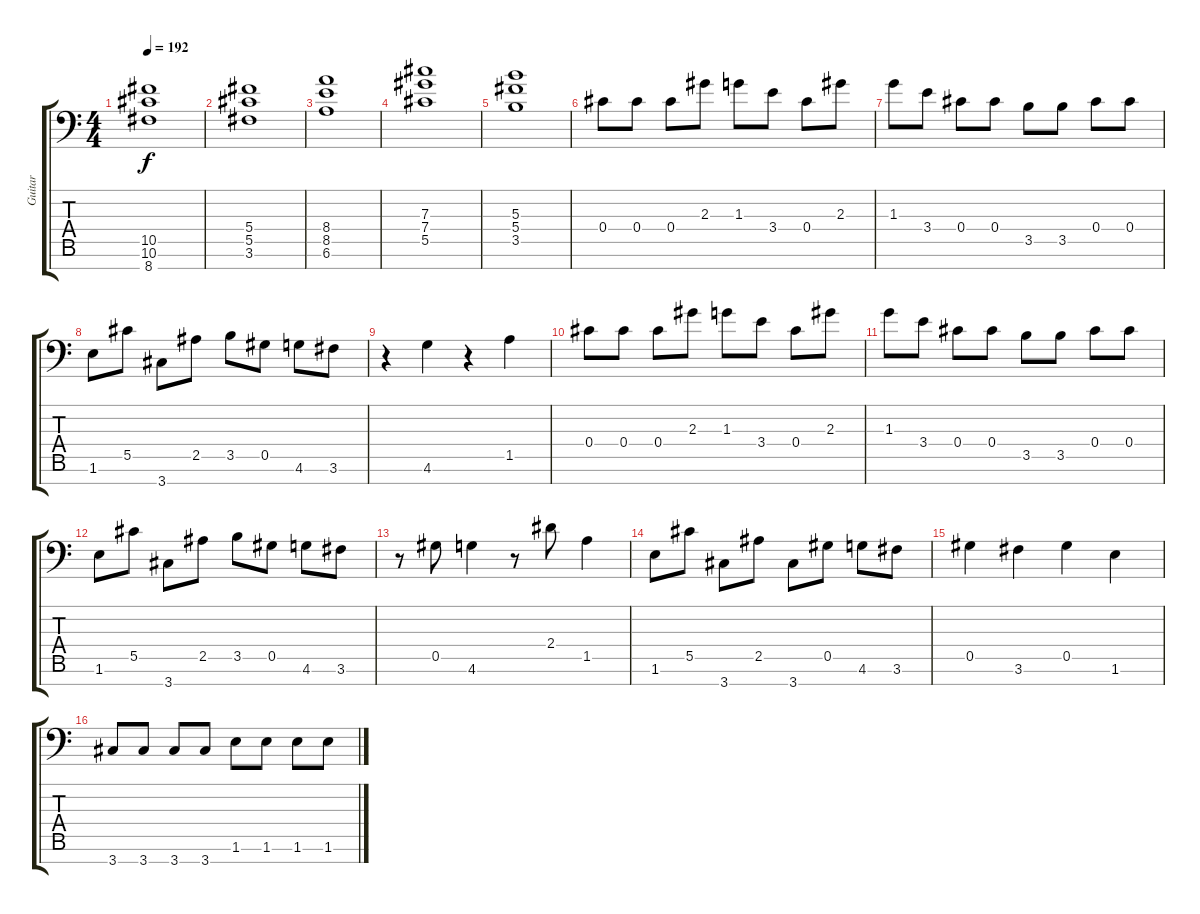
\track ("Guitar" "Guitar") {instrument distortionguitar}
\staff {score tabs}
\tuning (Eb4 Bb3 Gb3 Db3 Ab2 Eb2 Bb1) {hide}
\ts (4 4)
\tempo 192
\clef f4
\ks c
(10.5{t} 10.6{t} 8.7{t}).1{dy f} |
(5.4 5.5 3.6).1 |
(8.4 8.5 6.6).1 |
(7.3 7.4 5.5).1 |
(5.3 5.4 3.5).1 |
0.4.8 0.4.8 0.4.8 2.3.8 1.3.8 3.4.8 0.4.8 2.3.8 |
1.3.8 3.4.8 0.4.8 0.4.8 3.5.8 3.5.8 0.4.8 0.4.8 |
1.6.8 5.5.8 3.7.8 2.5.8 3.5.8 0.5.8 4.6.8 3.6.8 |
r.4 4.6.4 r.4 1.5.4 |
0.4.8 0.4.8 0.4.8 2.3.8 1.3.8 3.4.8 0.4.8 2.3.8 |
1.3.8 3.4.8 0.4.8 0.4.8 3.5.8 3.5.8 0.4.8 0.4.8 |
1.6.8 5.5.8 3.7.8 2.5.8 3.5.8 0.5.8 4.6.8 3.6.8 |
r.8 0.5.8 4.6.4 r.8 2.4.8 1.5.4 |
1.6.8 5.5.8 3.7.8 2.5.8 3.7.8 0.5.8 4.6.8 3.6.8 |
0.5.4 3.6.4 0.5.4 1.6.4 |
3.7.8 3.7.8 3.7.8 3.7.8 1.6.8 1.6.8 1.6.8 1.6.8
